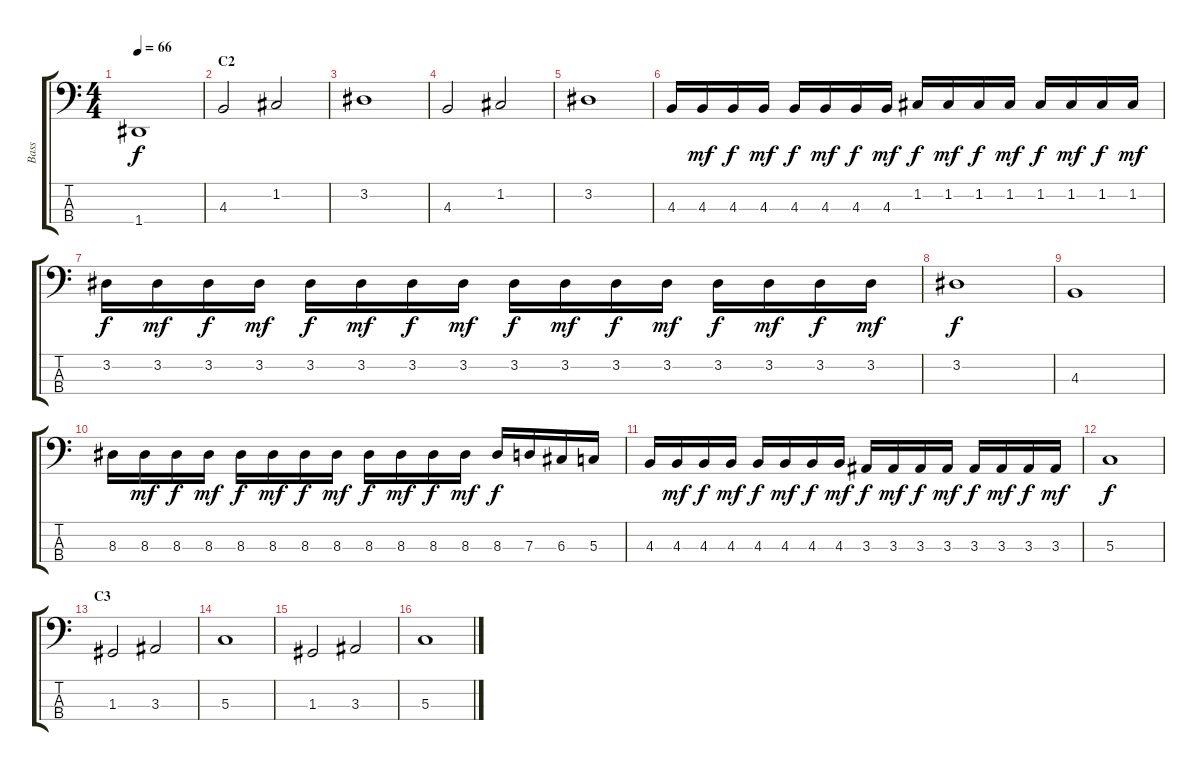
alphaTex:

\track ("Bass" "Bass") {instrument electricbasspick}
\staff {score tabs}
\tuning (F2 C2 G1 D1) {hide}
\ts (4 4)
\tempo 66
\clef f4
\ks c
1.4.1{dy f} |
\section ("" "C2")
4.3.2 1.2.2 |
3.2.1 |
4.3.2 1.2.2 |
3.2.1 |
4.3.16 4.3.16{dy mf} 4.3.16{dy f} 4.3.16{dy mf} 4.3.16{dy f} 4.3.16{dy mf} 4.3.16{dy f} 4.3.16{dy mf} 1.2.16{dy f} 1.2.16{dy mf} 1.2.16{dy f} 1.2.16{dy mf} 1.2.16{dy f} 1.2.16{dy mf} 1.2.16{dy f} 1.2.16{dy mf} |
3.2.16{dy f} 3.2.16{dy mf} 3.2.16{dy f} 3.2.16{dy mf} 3.2.16{dy f} 3.2.16{dy mf} 3.2.16{dy f} 3.2.16{dy mf} 3.2.16{dy f} 3.2.16{dy mf} 3.2.16{dy f} 3.2.16{dy mf} 3.2.16{dy f} 3.2.16{dy mf} 3.2.16{dy f} 3.2.16{dy mf} |
3.2.1{dy f} |
4.3.1 |
8.3.16 8.3.16{dy mf} 8.3.16{dy f} 8.3.16{dy mf} 8.3.16{dy f} 8.3.16{dy mf} 8.3.16{dy f} 8.3.16{dy mf} 8.3.16{dy f} 8.3.16{dy mf} 8.3.16{dy f} 8.3.16{dy mf} 8.3.16{dy f} 7.3.16 6.3.16 5.3.16 |
4.3.16 4.3.16{dy mf} 4.3.16{dy f} 4.3.16{dy mf} 4.3.16{dy f} 4.3.16{dy mf} 4.3.16{dy f} 4.3.16{dy mf} 3.3.16{dy f} 3.3.16{dy mf} 3.3.16{dy f} 3.3.16{dy mf} 3.3.16{dy f} 3.3.16{dy mf} 3.3.16{dy f} 3.3.16{dy mf} |
5.3.1{dy f} |
\section ("" "C3")
1.3.2 3.3.2 |
5.3.1 |
1.3.2 3.3.2 |
5.3.1
